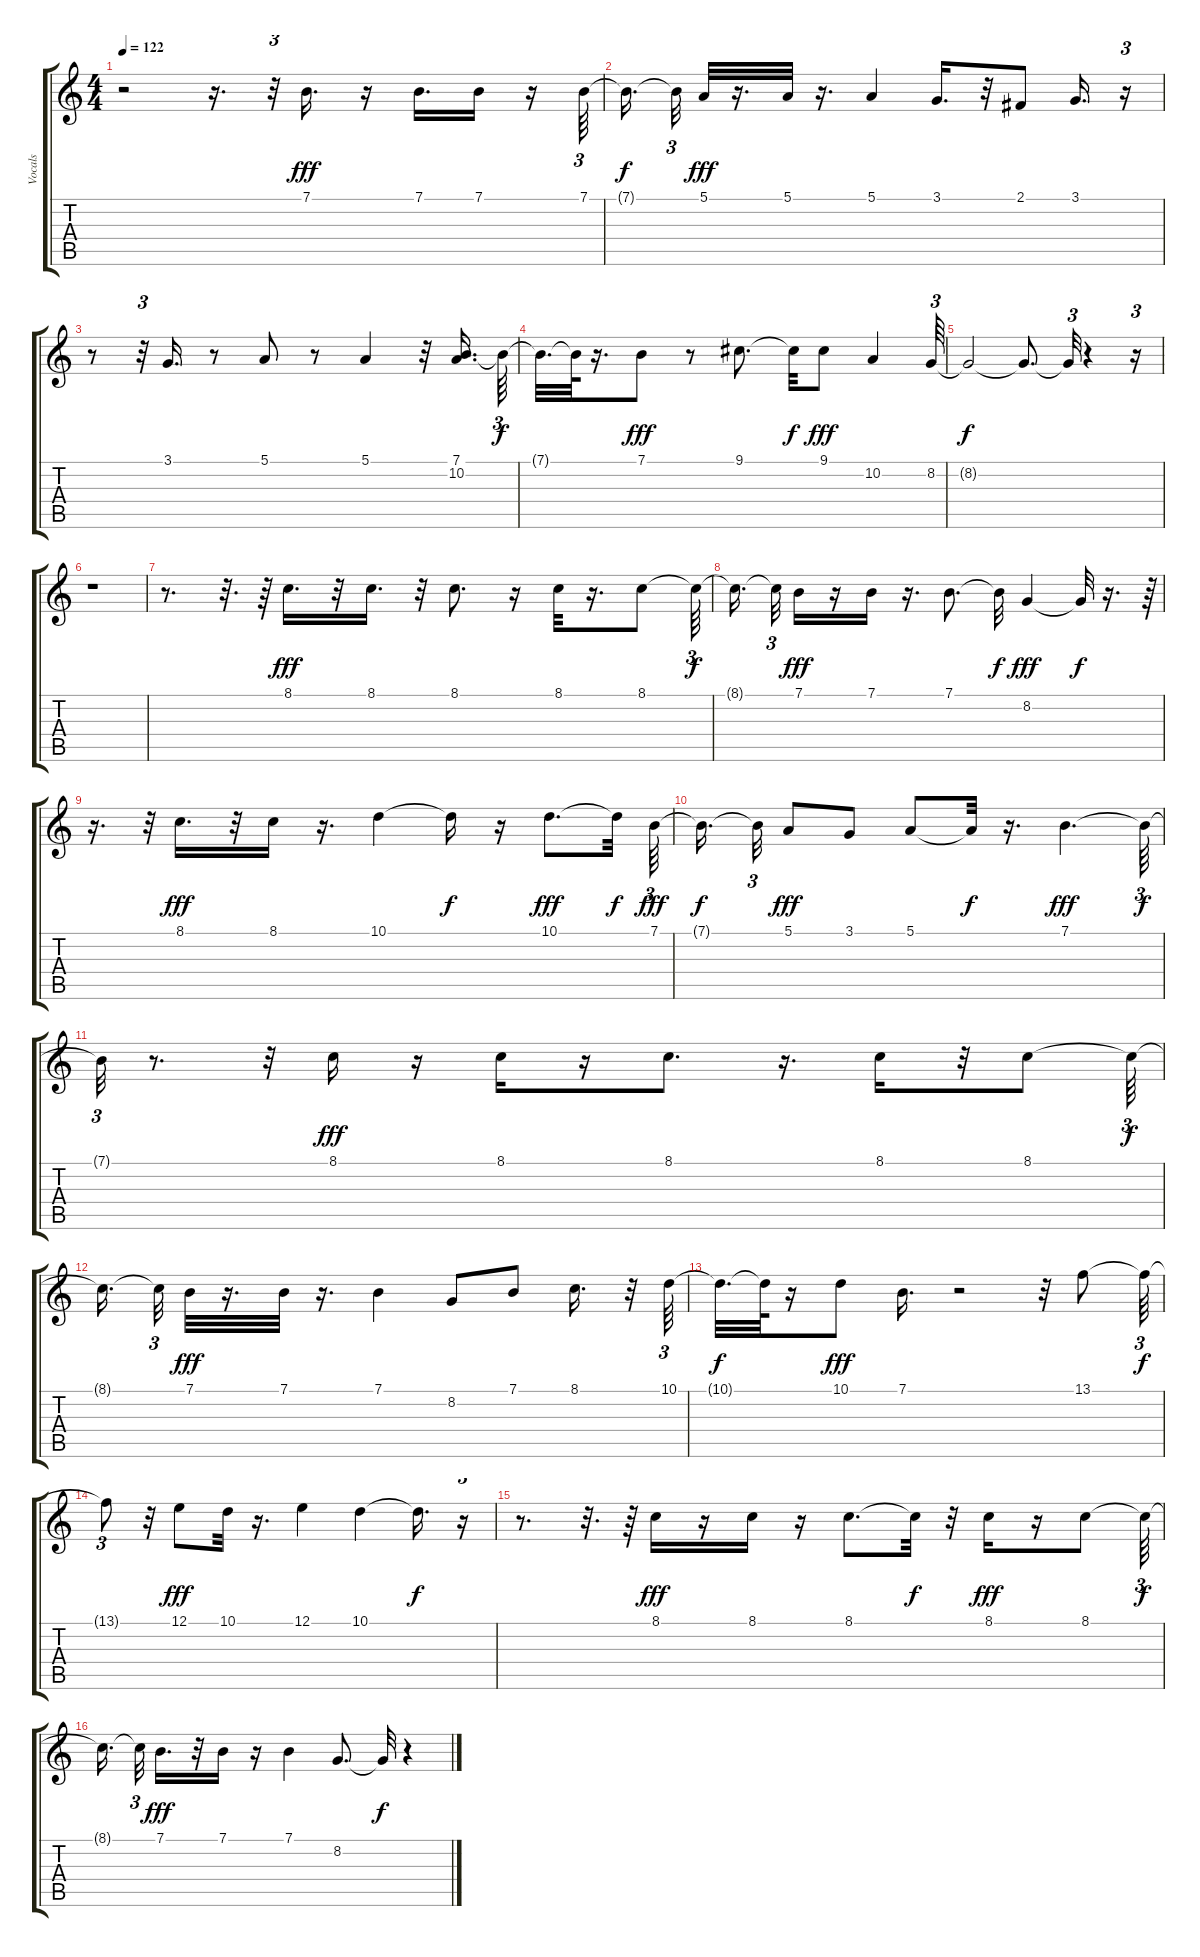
\track ("Vocals" "Vocals") {instrument tenorsax}
\staff {score tabs}
\tuning (E4 B3 G3 D3 A2 E2) {hide}
\ts (4 4)
\tempo 122
\clef g2
\ks c
r.2{dy fff} r.16{d} r.32{tu (3 2)} 7.1.16{d} r.16 7.1.16{d} 7.1.16 r.16 7.1.64{tu (3 2)} |
7.1{t}.16{d dy f beam splitsecondary} 7.1{t}.32{tu (3 2)} 5.1.32{dy fff} r.16{d} 5.1.32 r.16{d} 5.1.4 3.1.16{d} r.32 2.1.8 3.1.16{d} r.16{tu (3 2)} |
r.8 r.32{tu (3 2)} 3.1.16{d} r.8 5.1.8 r.8 5.1.4 r.32 (7.1 10.2).16{d} 7.1{t}.64{tu (3 2) dy f} |
7.1{t}.32{d} 7.1{t}.64 r.16{d} 7.1.8{dy fff} r.8 9.1.8{d} 9.1{t}.32{dy f} 9.1.8{dy fff} 10.2.4 8.2.64{tu (3 2)} |
8.2{t}.2{dy f} 8.2{t}.8{d} 8.2{t}.32{tu (3 2)} r.4 r.16{tu (3 2)} |
r.1 |
r.8{d} r.32{d} r.64 8.1.16{d dy fff} r.32 8.1.16{d} r.32 8.1.8{d} r.16 8.1.32 r.16{d} 8.1.8 8.1{t}.64{tu (3 2) dy f} |
8.1{t}.16{d beam splitsecondary} 8.1{t}.32{tu (3 2)} 7.1.16{dy fff} r.16 7.1.16 r.16{d} 7.1.8{d} 7.1{t}.32{dy f} 8.2.4{dy fff} 8.2{t}.32{dy f} r.16{d} r.64{tu (3 2)} |
r.16{d} r.32{tu (3 2)} 8.1.16{d dy fff} r.32 8.1.16 r.16{d} 10.1.4 10.1{t}.16{dy f} r.16 10.1.8{d dy fff} 10.1{t}.32{dy f} 7.1.64{tu (3 2) dy fff} |
7.1{t}.16{d dy f beam splitsecondary} 7.1{t}.32{tu (3 2)} 5.1.8{dy fff} 3.1.8 5.1.8 5.1{t}.32{dy f} r.16{d} 7.1.4{d dy fff} 7.1{t}.64{tu (3 2) dy f} |
7.1{t}.32{tu (3 2)} r.8{d} r.32 8.1.16{dy fff} r.16 8.1.16 r.16 8.1.8{d} r.16{d} 8.1.16 r.32 8.1.8 8.1{t}.64{tu (3 2) dy f} |
8.1{t}.16{d beam splitsecondary} 8.1{t}.32{tu (3 2)} 7.1.32{dy fff} r.16{d} 7.1.32 r.16{d} 7.1.4 8.2.8 7.1.8 8.1.16{d} r.32 10.1.64{tu (3 2)} |
10.1{t}.32{d dy f} 10.1{t}.64 r.16 10.1.8{dy fff} 7.1.16{d} r.2 r.32 13.1.8 13.1{t}.64{tu (3 2) dy f} |
13.1{t}.8{tu (3 2)} r.32 12.1.8{dy fff} 10.1.32 r.16{d} 12.1.4 10.1.4 10.1{t}.16{d dy f} r.16{tu (3 2)} |
r.8{d} r.32{d} r.64 8.1.16{dy fff} r.16 8.1.16 r.16 8.1.8{d} 8.1{t}.32{dy f} r.32 8.1.16{dy fff} r.16 8.1.8 8.1{t}.64{tu (3 2) dy f} |
8.1{t}.16{d beam splitsecondary} 8.1{t}.32{tu (3 2)} 7.1.16{d dy fff} r.32 7.1.16 r.16 7.1.4 8.2.8{d} 8.2{t}.32{dy f} r.4{tu (3 2)}
